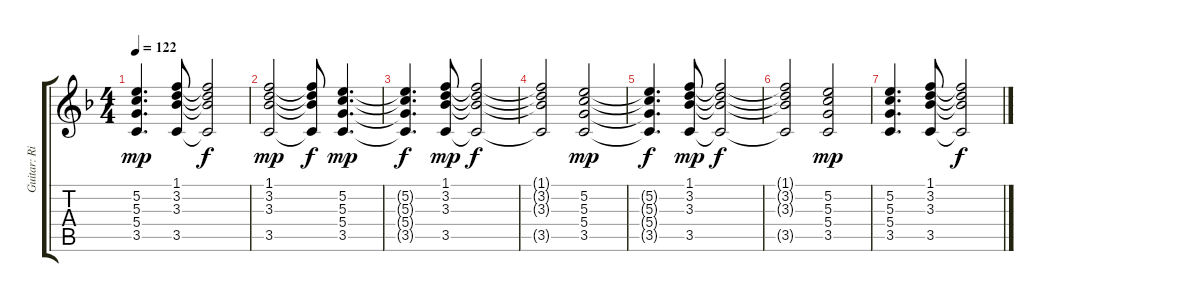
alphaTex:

\track ("Guitar: Rik" "Guitar: Ri") {instrument distortionguitar}
\staff {score tabs}
\tuning (E4 B3 G3 D3 A2 E2) {hide}
\ts (4 4)
\tempo 122
\clef g2
\ks f
(5.2 5.3 5.4 3.5).4{d dy mp} (1.1 3.2 3.3 3.5).8 (1.1{t} 3.2{t} 3.3{t} 3.5{t}).2{dy f} |
(1.1 3.2 3.3 3.5).2{dy mp} (1.1{t} 3.2{t} 3.3{t} 3.5{t}).8{dy f} (5.2 5.3 5.4 3.5).4{d dy mp} |
(5.2{t} 5.3{t} 5.4{t} 3.5{t}).4{d dy f} (1.1 3.2 3.3 3.5).8{dy mp} (1.1{t} 3.2{t} 3.3{t} 3.5{t}).2{dy f} |
(1.1{t} 3.2{t} 3.3{t} 3.5{t}).2 (5.2 5.3 5.4 3.5).2{dy mp} |
(5.2{t} 5.3{t} 5.4{t} 3.5{t}).4{d dy f} (1.1 3.2 3.3 3.5).8{dy mp} (1.1{t} 3.2{t} 3.3{t} 3.5{t}).2{dy f} |
(1.1{t} 3.2{t} 3.3{t} 3.5{t}).2 (5.2 5.3 5.4 3.5).2{dy mp} |
(5.2 5.3 5.4 3.5).4{d} (1.1 3.2 3.3 3.5).8 (1.1{t} 3.2{t} 3.3{t} 3.5{t}).2{dy f}
